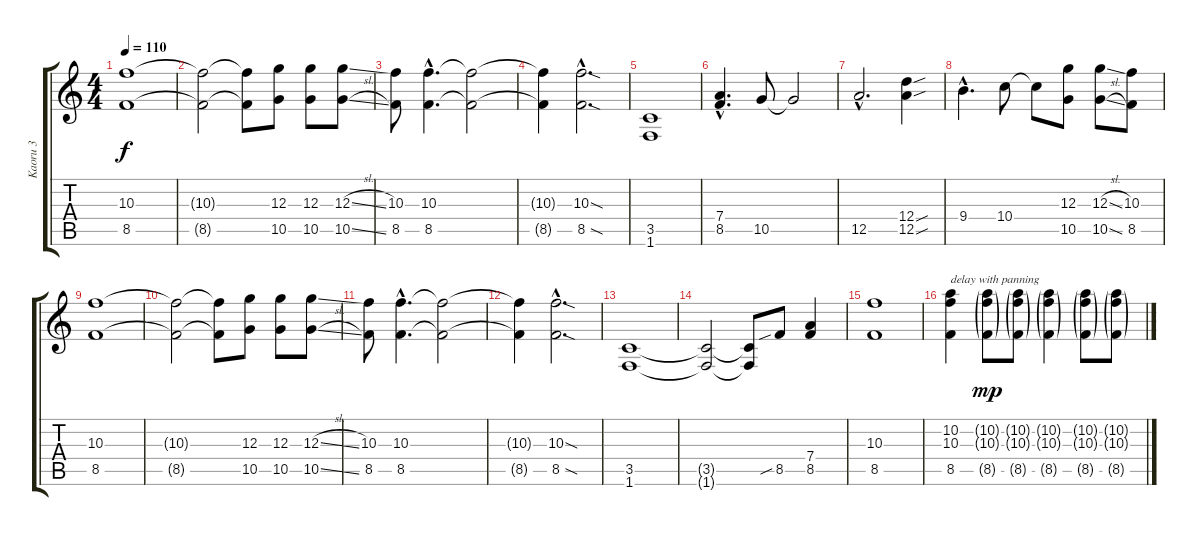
\track ("Kaoru 3" "Kaoru 3") {instrument distortionguitar}
\staff {score tabs}
\tuning (E4 B3 G3 D3 A2 E2) {hide}
\ts (4 4)
\tempo 110
\clef g2
\ks c
(10.3 8.5).1{dy f} |
(10.3{t} 8.5{t}).2 (10.3{t} 8.5{t}).8 (12.3 10.5).8 (12.3 10.5).8 (12.3{sl} 10.5{sl}).8 |
(10.3 8.5).8 (10.3{hac} 8.5{hac}).4{d} (10.3{t} 8.5{t}).2 |
(10.3{t} 8.5{t}).4 (10.3{sod hac} 8.5{sod hac}).2{d} |
(3.5 1.6).1 |
(7.4{hac} 8.5{hac}).4{d} 10.5.8 10.5{t}.2 |
12.5{hac}.2{d} (12.4{sou} 12.5{sou}).4 |
9.4{hac}.4{d} 10.4.8 10.4{t}.8 (12.3 10.5).8 (12.3{sl} 10.5{sl}).8 (10.3 8.5).8 |
(10.3 8.5).1 |
(10.3{t} 8.5{t}).2 (10.3{t} 8.5{t}).8 (12.3 10.5).8 (12.3 10.5).8 (12.3{sl} 10.5{sl}).8 |
(10.3 8.5).8 (10.3{hac} 8.5{hac}).4{d} (10.3{t} 8.5{t}).2 |
(10.3{t} 8.5{t}).4 (10.3{sod hac} 8.5{sod hac}).2{d} |
(3.5 1.6).1 |
(3.5{t} 1.6{t}).2 (3.5{t} 1.6{t}).8 8.5{sib}.8 (7.4 8.5).4 |
(10.3 8.5).1 |
(10.2 10.3 8.5).4{txt "delay with panning"} (10.2{g} 10.3{g} 8.5{g}).8{dy mp volume 8 balance 0} (10.2{g} 10.3{g} 8.5{g}).8{volume 6 balance 16} (10.2{g} 10.3{g} 8.5{g}).4{volume 8 balance 8} (10.2{g} 10.3{g} 8.5{g}).8{volume 4 balance 0} (10.2{g} 10.3{g} 8.5{g}).8{volume 2 balance 16}
